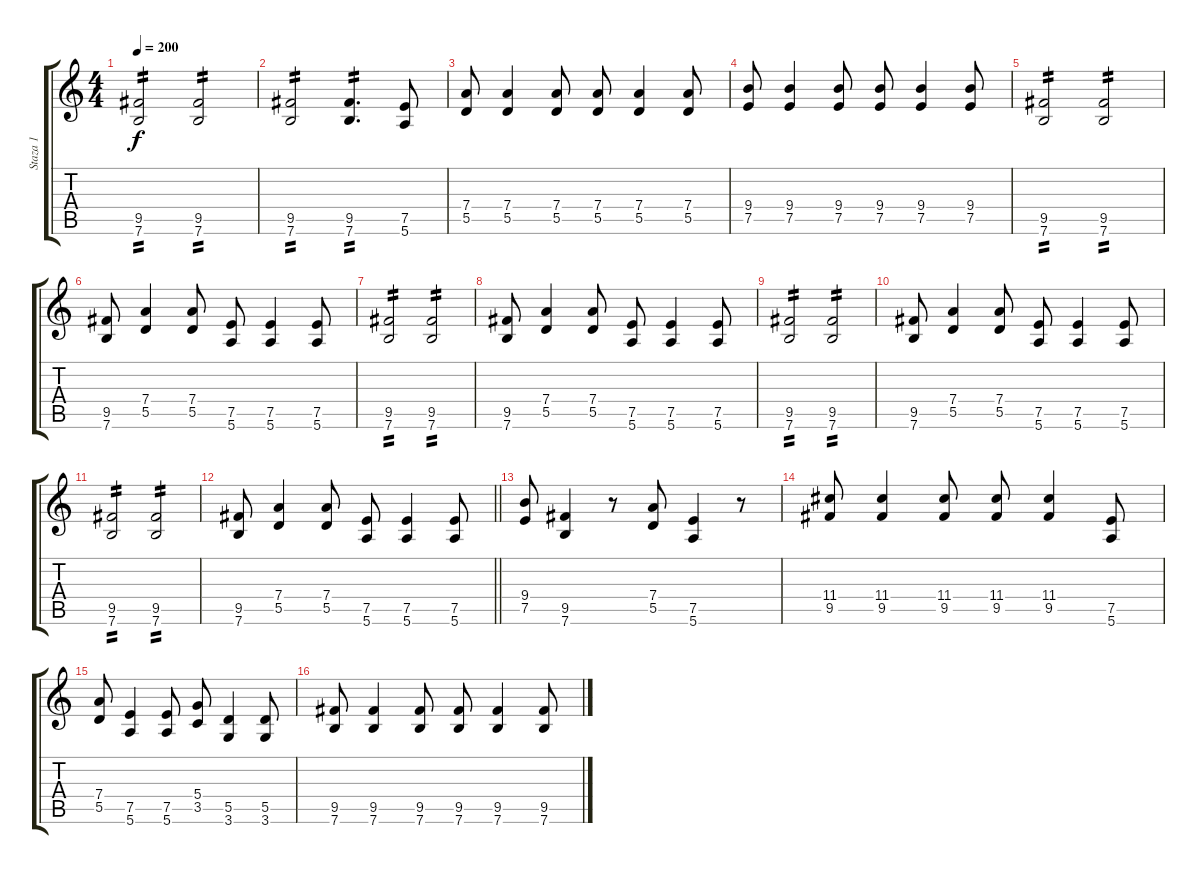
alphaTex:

\track ("Staza 1" "Staza 1") {instrument distortionguitar}
\staff {score tabs}
\tuning (E4 B3 G3 D3 A2 E2) {hide}
\ts (4 4)
\tempo 200
\clef g2
\ks c
(9.5 7.6).2{tp 2 dy f} (9.5 7.6).2{tp 2} |
(9.5 7.6).2{tp 2} (9.5 7.6).4{d tp 2} (7.5 5.6).8 |
(7.4 5.5).8 (7.4 5.5).4 (7.4 5.5).8 (7.4 5.5).8 (7.4 5.5).4 (7.4 5.5).8 |
(9.4 7.5).8 (9.4 7.5).4 (9.4 7.5).8 (9.4 7.5).8 (9.4 7.5).4 (9.4 7.5).8 |
(9.5 7.6).2{tp 2} (9.5 7.6).2{tp 2} |
(9.5 7.6).8 (7.4 5.5).4 (7.4 5.5).8 (7.5 5.6).8 (7.5 5.6).4 (7.5 5.6).8 |
(9.5 7.6).2{tp 2} (9.5 7.6).2{tp 2} |
(9.5 7.6).8 (7.4 5.5).4 (7.4 5.5).8 (7.5 5.6).8 (7.5 5.6).4 (7.5 5.6).8 |
(9.5 7.6).2{tp 2} (9.5 7.6).2{tp 2} |
(9.5 7.6).8 (7.4 5.5).4 (7.4 5.5).8 (7.5 5.6).8 (7.5 5.6).4 (7.5 5.6).8 |
(9.5 7.6).2{tp 2} (9.5 7.6).2{tp 2} |
\barLineRight lightlight
(9.5 7.6).8 (7.4 5.5).4 (7.4 5.5).8 (7.5 5.6).8 (7.5 5.6).4 (7.5 5.6).8 |
(9.4 7.5).8 (9.5 7.6).4 r.8 (7.4 5.5).8 (7.5 5.6).4 r.8 |
(11.4 9.5).8 (11.4 9.5).4 (11.4 9.5).8 (11.4 9.5).8 (11.4 9.5).4 (7.5 5.6).8 |
(7.4 5.5).8 (7.5 5.6).4 (7.5 5.6).8 (5.4 3.5).8 (5.5 3.6).4 (5.5 3.6).8 |
(9.5 7.6).8 (9.5 7.6).4 (9.5 7.6).8 (9.5 7.6).8 (9.5 7.6).4 (9.5 7.6).8
